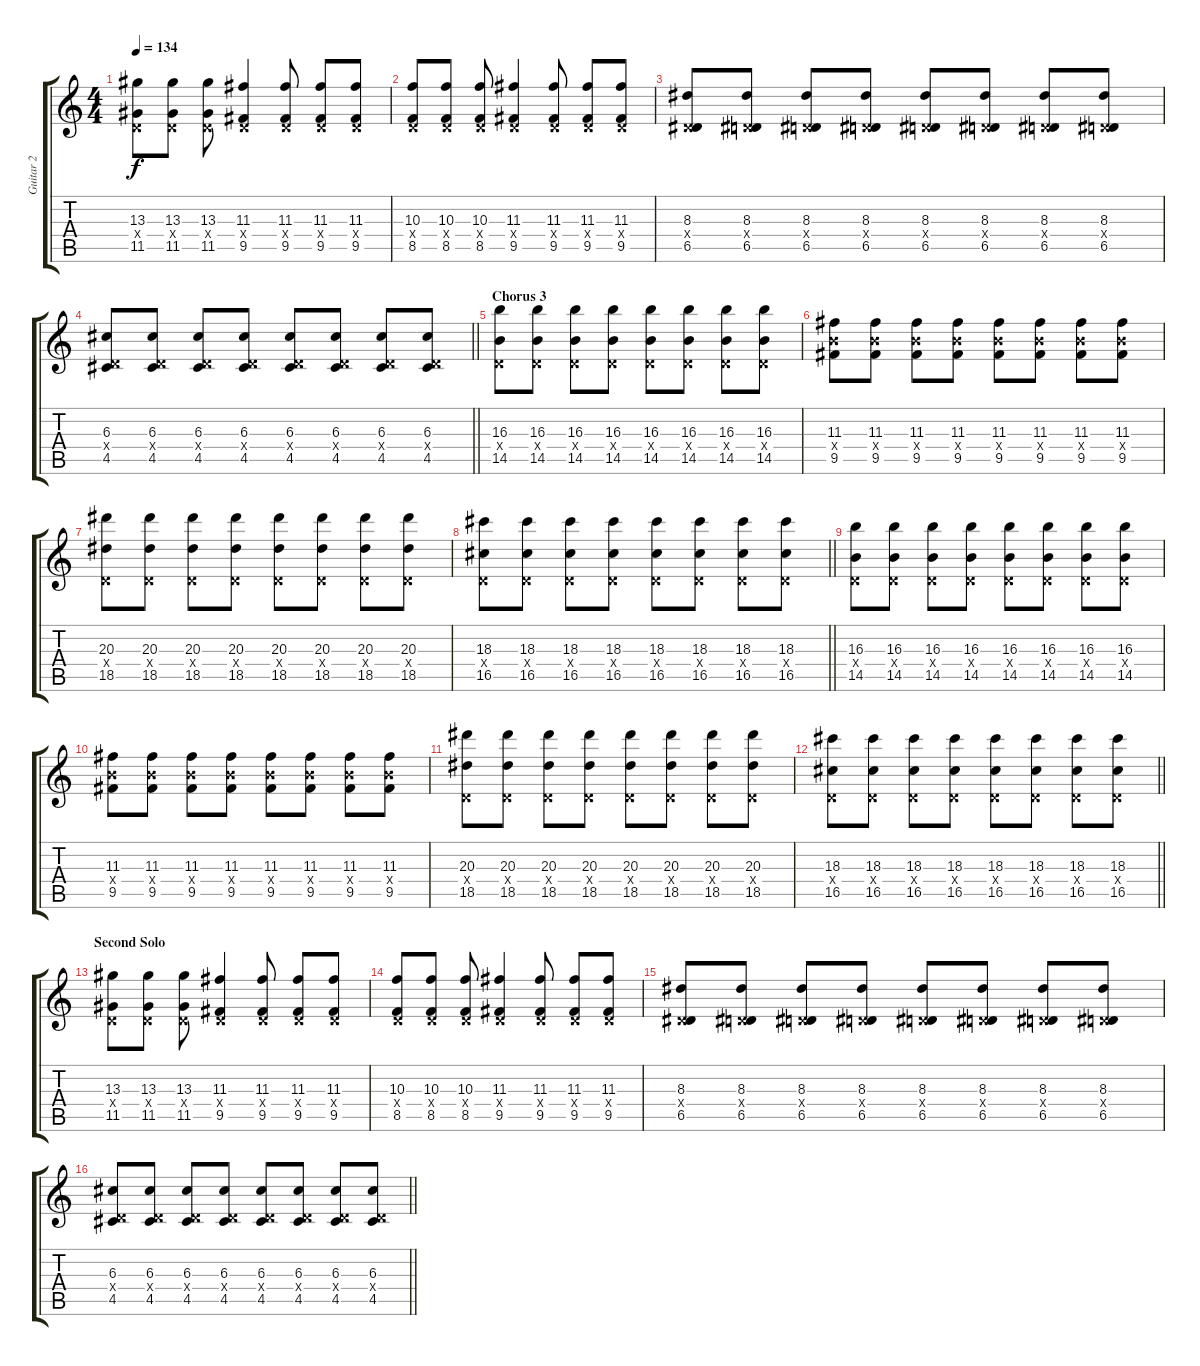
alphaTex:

\track ("Guitar 2" "Guitar 2") {instrument overdrivenguitar}
\staff {score tabs}
\tuning (E4 B3 G3 D3 A2 E2) {hide}
\ts (4 4)
\tempo 134
\clef g2
\ks c
(13.3 0.4{x} 11.5).8{dy f} (13.3 0.4{x} 11.5).8 (13.3 0.4{x} 11.5).8 (11.3 0.4{x} 9.5).4 (11.3 0.4{x} 9.5).8 (11.3 0.4{x} 9.5).8 (11.3 0.4{x} 9.5).8 |
(10.3 0.4{x} 8.5).8 (10.3 0.4{x} 8.5).8 (10.3 0.4{x} 8.5).8 (11.3 0.4{x} 9.5).4 (11.3 0.4{x} 9.5).8 (11.3 0.4{x} 9.5).8 (11.3 0.4{x} 9.5).8 |
(8.3 0.4{x} 6.5).8 (8.3 0.4{x} 6.5).8 (8.3 0.4{x} 6.5).8 (8.3 0.4{x} 6.5).8 (8.3 0.4{x} 6.5).8 (8.3 0.4{x} 6.5).8 (8.3 0.4{x} 6.5).8 (8.3 0.4{x} 6.5).8 |
\barLineRight lightlight
(6.3 0.4{x} 4.5).8 (6.3 0.4{x} 4.5).8 (6.3 0.4{x} 4.5).8 (6.3 0.4{x} 4.5).8 (6.3 0.4{x} 4.5).8 (6.3 0.4{x} 4.5).8 (6.3 0.4{x} 4.5).8 (6.3 0.4{x} 4.5).8 |
\section ("" "Chorus 3")
(16.3 0.4{x} 14.5).8{volume 13} (16.3 0.4{x} 14.5).8 (16.3 0.4{x} 14.5).8 (16.3 0.4{x} 14.5).8 (16.3 0.4{x} 14.5).8 (16.3 0.4{x} 14.5).8 (16.3 0.4{x} 14.5).8 (16.3 0.4{x} 14.5).8 |
(11.3 9.4{x} 9.5).8 (11.3 9.4{x} 9.5).8 (11.3 9.4{x} 9.5).8 (11.3 9.4{x} 9.5).8 (11.3 9.4{x} 9.5).8 (11.3 9.4{x} 9.5).8 (11.3 9.4{x} 9.5).8 (11.3 9.4{x} 9.5).8 |
(20.3 0.4{x} 18.5).8 (20.3 0.4{x} 18.5).8 (20.3 0.4{x} 18.5).8 (20.3 0.4{x} 18.5).8 (20.3 0.4{x} 18.5).8 (20.3 0.4{x} 18.5).8 (20.3 0.4{x} 18.5).8 (20.3 0.4{x} 18.5).8 |
\barLineRight lightlight
(18.3 0.4{x} 16.5).8 (18.3 0.4{x} 16.5).8 (18.3 0.4{x} 16.5).8 (18.3 0.4{x} 16.5).8 (18.3 0.4{x} 16.5).8 (18.3 0.4{x} 16.5).8 (18.3 0.4{x} 16.5).8 (18.3 0.4{x} 16.5).8 |
(16.3 0.4{x} 14.5).8 (16.3 0.4{x} 14.5).8 (16.3 0.4{x} 14.5).8 (16.3 0.4{x} 14.5).8 (16.3 0.4{x} 14.5).8 (16.3 0.4{x} 14.5).8 (16.3 0.4{x} 14.5).8 (16.3 0.4{x} 14.5).8 |
(11.3 9.4{x} 9.5).8 (11.3 9.4{x} 9.5).8 (11.3 9.4{x} 9.5).8 (11.3 9.4{x} 9.5).8 (11.3 9.4{x} 9.5).8 (11.3 9.4{x} 9.5).8 (11.3 9.4{x} 9.5).8 (11.3 9.4{x} 9.5).8 |
(20.3 0.4{x} 18.5).8 (20.3 0.4{x} 18.5).8 (20.3 0.4{x} 18.5).8 (20.3 0.4{x} 18.5).8 (20.3 0.4{x} 18.5).8 (20.3 0.4{x} 18.5).8 (20.3 0.4{x} 18.5).8 (20.3 0.4{x} 18.5).8 |
\barLineRight lightlight
(18.3 0.4{x} 16.5).8 (18.3 0.4{x} 16.5).8 (18.3 0.4{x} 16.5).8 (18.3 0.4{x} 16.5).8 (18.3 0.4{x} 16.5).8 (18.3 0.4{x} 16.5).8 (18.3 0.4{x} 16.5).8 (18.3 0.4{x} 16.5).8 |
\section ("" "Second Solo")
(13.3 0.4{x} 11.5).8 (13.3 0.4{x} 11.5).8 (13.3 0.4{x} 11.5).8 (11.3 0.4{x} 9.5).4 (11.3 0.4{x} 9.5).8 (11.3 0.4{x} 9.5).8 (11.3 0.4{x} 9.5).8 |
(10.3 0.4{x} 8.5).8 (10.3 0.4{x} 8.5).8 (10.3 0.4{x} 8.5).8 (11.3 0.4{x} 9.5).4 (11.3 0.4{x} 9.5).8 (11.3 0.4{x} 9.5).8 (11.3 0.4{x} 9.5).8 |
(8.3 0.4{x} 6.5).8 (8.3 0.4{x} 6.5).8 (8.3 0.4{x} 6.5).8 (8.3 0.4{x} 6.5).8 (8.3 0.4{x} 6.5).8 (8.3 0.4{x} 6.5).8 (8.3 0.4{x} 6.5).8 (8.3 0.4{x} 6.5).8 |
\barLineRight lightlight
(6.3 0.4{x} 4.5).8 (6.3 0.4{x} 4.5).8 (6.3 0.4{x} 4.5).8 (6.3 0.4{x} 4.5).8 (6.3 0.4{x} 4.5).8 (6.3 0.4{x} 4.5).8 (6.3 0.4{x} 4.5).8 (6.3 0.4{x} 4.5).8
